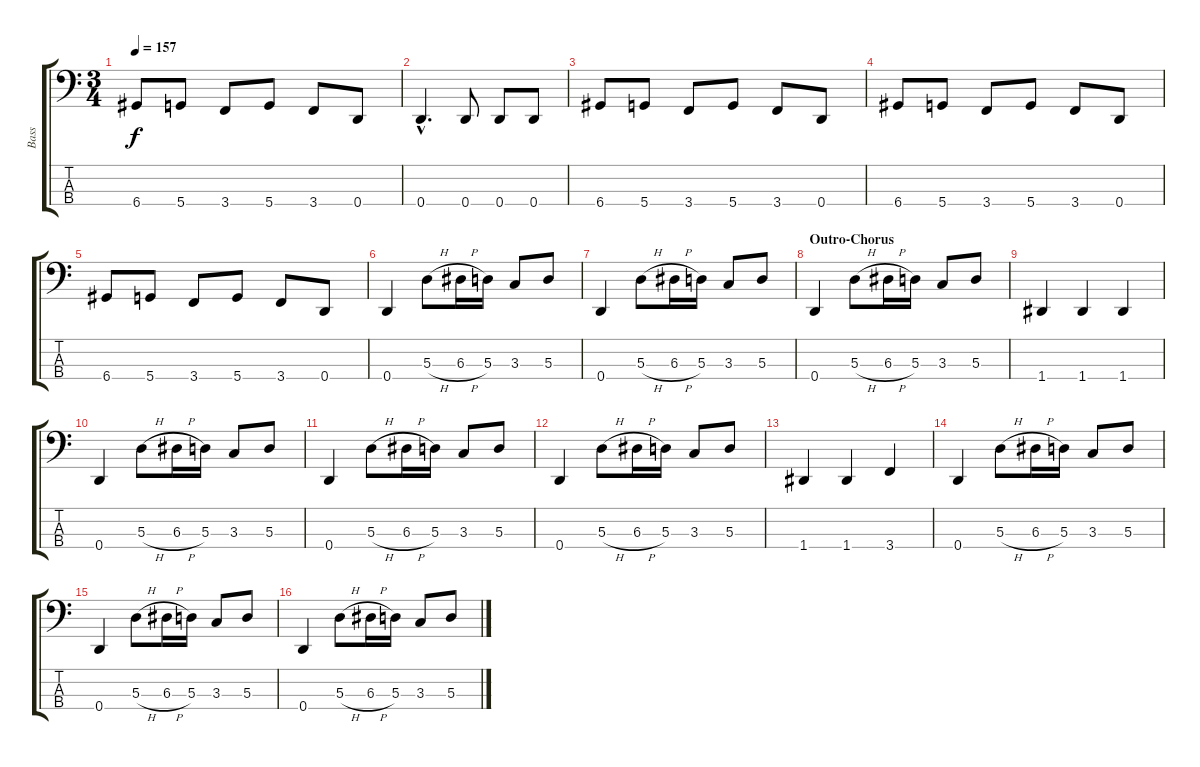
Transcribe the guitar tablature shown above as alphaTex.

\track ("Bass" "Bass") {instrument electricbassfinger}
\staff {score tabs}
\tuning (G2 D2 A1 D1) {hide}
\ts (3 4)
\tempo 157
\clef f4
\ks c
6.4.8{dy f} 5.4.8 3.4.8 5.4.8 3.4.8 0.4.8 |
0.4{hac}.4{d} 0.4.8 0.4.8 0.4.8 |
6.4.8 5.4.8 3.4.8 5.4.8 3.4.8 0.4.8 |
6.4.8 5.4.8 3.4.8 5.4.8 3.4.8 0.4.8 |
6.4.8 5.4.8 3.4.8 5.4.8 3.4.8 0.4.8 |
0.4.4 5.3{h}.8 6.3{h}.16 5.3.16 3.3.8 5.3.8 |
0.4.4 5.3{h}.8 6.3{h}.16 5.3.16 3.3.8 5.3.8 |
\section ("" "Outro-Chorus")
0.4.4 5.3{h}.8 6.3{h}.16 5.3.16 3.3.8 5.3.8 |
1.4.4 1.4.4 1.4.4 |
0.4.4 5.3{h}.8 6.3{h}.16 5.3.16 3.3.8 5.3.8 |
0.4.4 5.3{h}.8 6.3{h}.16 5.3.16 3.3.8 5.3.8 |
0.4.4 5.3{h}.8 6.3{h}.16 5.3.16 3.3.8 5.3.8 |
1.4.4 1.4.4 3.4.4 |
0.4.4 5.3{h}.8 6.3{h}.16 5.3.16 3.3.8 5.3.8 |
0.4.4 5.3{h}.8 6.3{h}.16 5.3.16 3.3.8 5.3.8 |
0.4.4 5.3{h}.8 6.3{h}.16 5.3.16 3.3.8 5.3.8
